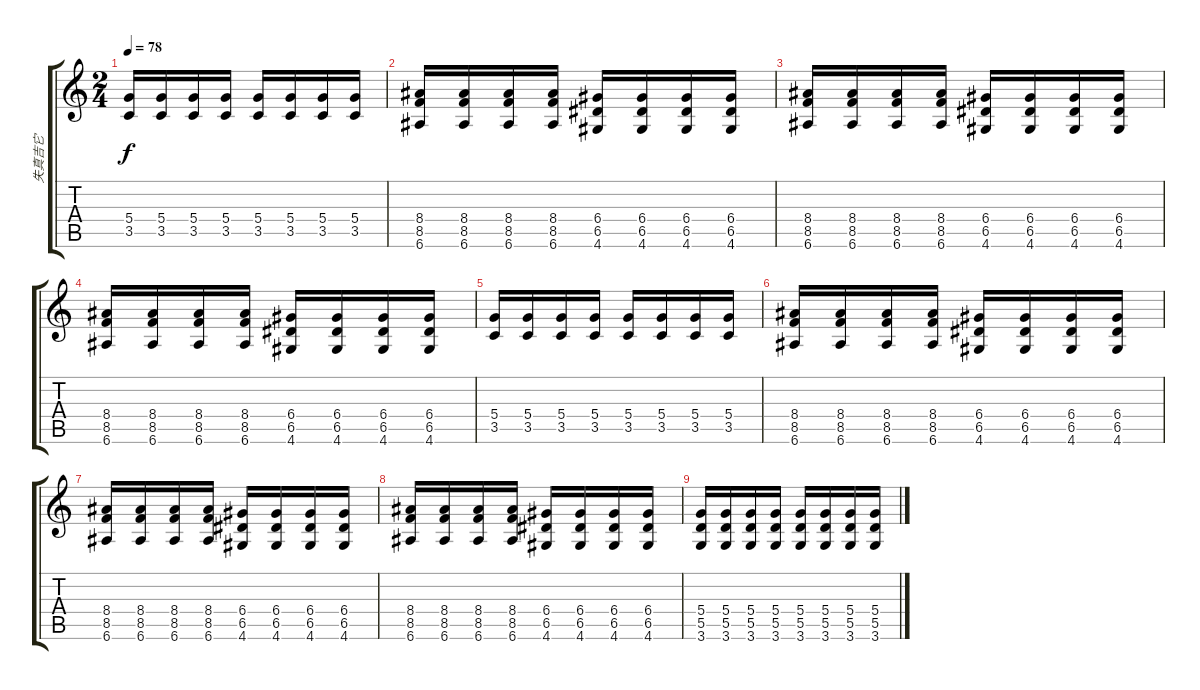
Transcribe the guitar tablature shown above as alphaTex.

\track ("失真吉它" "失真吉它") {instrument overdrivenguitar}
\staff {score tabs}
\tuning (E4 B3 G3 D3 A2 E2) {hide}
\ts (2 4)
\tempo 78
\clef g2
\ks c
(5.4 3.5).16{dy f} (5.4 3.5).16 (5.4 3.5).16 (5.4 3.5).16 (5.4 3.5).16 (5.4 3.5).16 (5.4 3.5).16 (5.4 3.5).16 |
(8.4 8.5 6.6).16 (8.4 8.5 6.6).16 (8.4 8.5 6.6).16 (8.4 8.5 6.6).16 (6.4 6.5 4.6).16 (6.4 6.5 4.6).16 (6.4 6.5 4.6).16 (6.4 6.5 4.6).16 |
(8.4 8.5 6.6).16 (8.4 8.5 6.6).16 (8.4 8.5 6.6).16 (8.4 8.5 6.6).16 (6.4 6.5 4.6).16 (6.4 6.5 4.6).16 (6.4 6.5 4.6).16 (6.4 6.5 4.6).16 |
(8.4 8.5 6.6).16 (8.4 8.5 6.6).16 (8.4 8.5 6.6).16 (8.4 8.5 6.6).16 (6.4 6.5 4.6).16 (6.4 6.5 4.6).16 (6.4 6.5 4.6).16 (6.4 6.5 4.6).16 |
(5.4 3.5).16 (5.4 3.5).16 (5.4 3.5).16 (5.4 3.5).16 (5.4 3.5).16 (5.4 3.5).16 (5.4 3.5).16 (5.4 3.5).16 |
(8.4 8.5 6.6).16 (8.4 8.5 6.6).16 (8.4 8.5 6.6).16 (8.4 8.5 6.6).16 (6.4 6.5 4.6).16 (6.4 6.5 4.6).16 (6.4 6.5 4.6).16 (6.4 6.5 4.6).16 |
(8.4 8.5 6.6).16 (8.4 8.5 6.6).16 (8.4 8.5 6.6).16 (8.4 8.5 6.6).16 (6.4 6.5 4.6).16 (6.4 6.5 4.6).16 (6.4 6.5 4.6).16 (6.4 6.5 4.6).16 |
(8.4 8.5 6.6).16 (8.4 8.5 6.6).16 (8.4 8.5 6.6).16 (8.4 8.5 6.6).16 (6.4 6.5 4.6).16 (6.4 6.5 4.6).16 (6.4 6.5 4.6).16 (6.4 6.5 4.6).16 |
(5.4 5.5 3.6).16 (5.4 5.5 3.6).16 (5.4 5.5 3.6).16 (5.4 5.5 3.6).16 (5.4 5.5 3.6).16 (5.4 5.5 3.6).16 (5.4 5.5 3.6).16 (5.4 5.5 3.6).16
